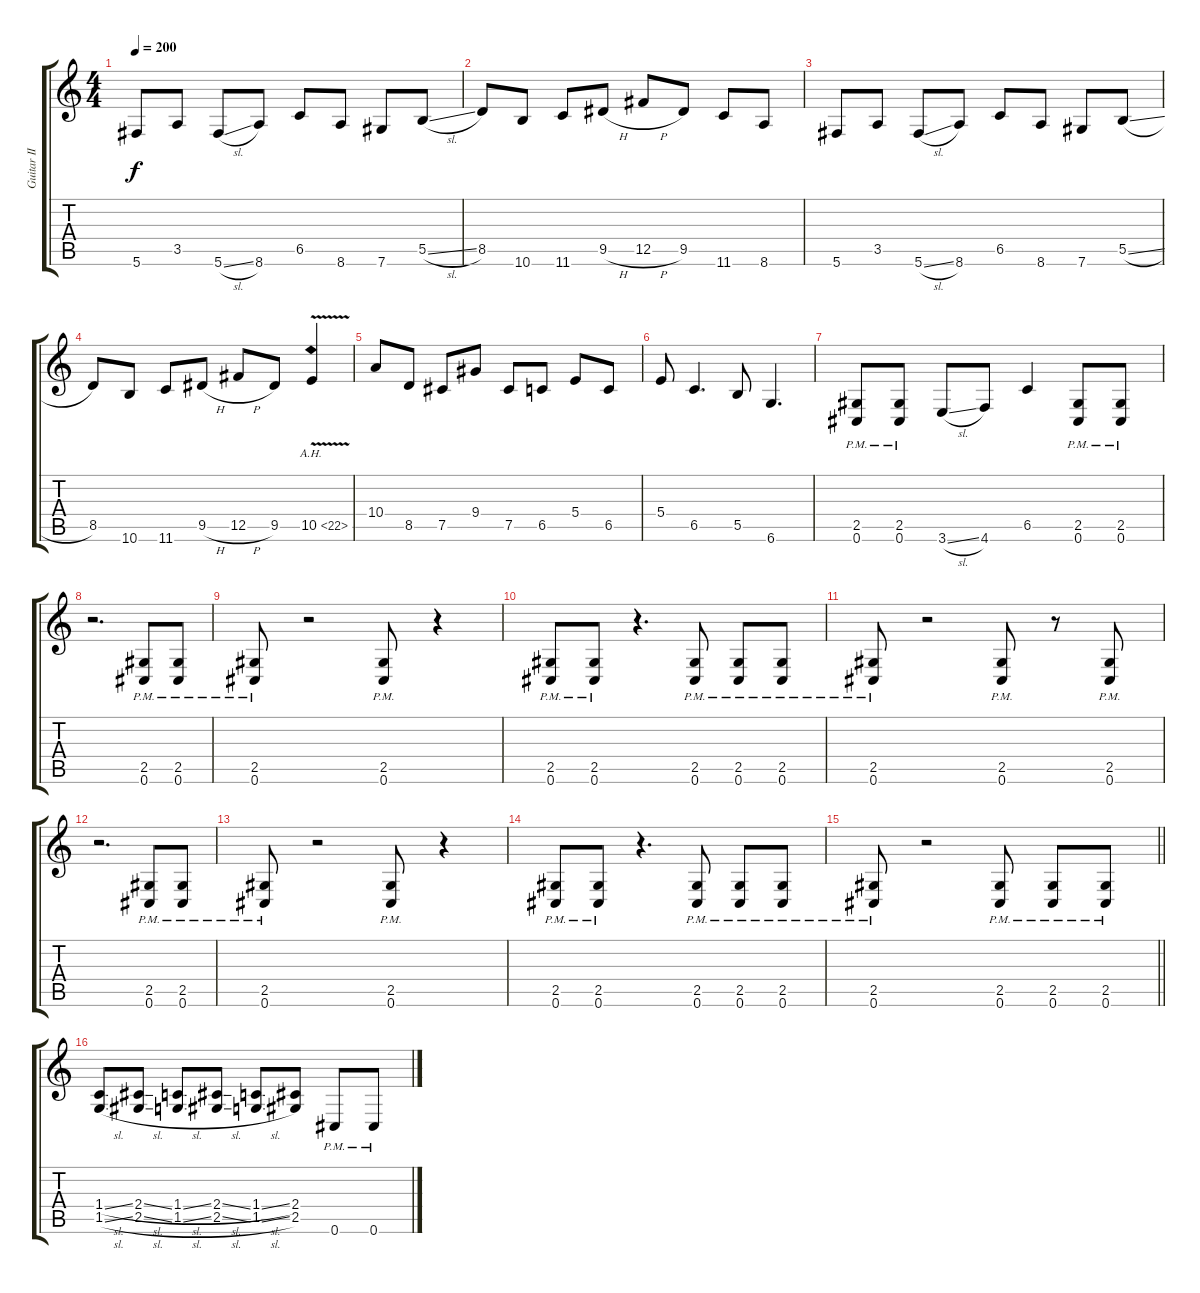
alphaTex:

\track ("Guitar II" "Guitar II") {instrument distortionguitar}
\staff {score tabs}
\tuning (Db4 Ab3 E3 B2 Gb2 Db2) {hide}
\ts (4 4)
\tempo 200
\clef g2
\ks c
5.6.8{dy f} 3.5.8 5.6{sl}.8 8.6.8 6.5.8 8.6.8 7.6.8 5.5{sl}.8 |
8.5.8 10.6.8 11.6.8 9.5{h}.8 12.5{h}.8 9.5.8 11.6.8 8.6.8 |
5.6.8 3.5.8 5.6{sl}.8 8.6.8 6.5.8 8.6.8 7.6.8 5.5{sl}.8 |
8.5.8 10.6.8 11.6.8 9.5{h}.8 12.5{h}.8 9.5.8 10.5{ah 12 v}.4{instrument guitarharmonics} |
10.4.8{instrument distortionguitar} 8.5.8 7.5.8 9.4.8 7.5.8 6.5.8 5.4.8 6.5.8 |
5.4.8 6.5.4{d} 5.5.8 6.6.4{d} |
(2.5{pm} 0.6{pm}).8 (2.5{pm} 0.6{pm}).8 3.6{sl}.8 4.6.8 6.5.4 (2.5{pm} 0.6{pm}).8 (2.5{pm} 0.6{pm}).8 |
r.2{d} (2.5{pm} 0.6{pm}).8 (2.5{pm} 0.6{pm}).8 |
(2.5{pm} 0.6{pm}).8 r.2 (2.5{pm} 0.6{pm}).8 r.4 |
(2.5{pm} 0.6{pm}).8 (2.5{pm} 0.6{pm}).8 r.4{d} (2.5{pm} 0.6{pm}).8 (2.5{pm} 0.6{pm}).8 (2.5{pm} 0.6{pm}).8 |
(2.5{pm} 0.6{pm}).8 r.2 (2.5{pm} 0.6{pm}).8 r.8 (2.5{pm} 0.6{pm}).8 |
r.2{d} (2.5{pm} 0.6{pm}).8 (2.5{pm} 0.6{pm}).8 |
(2.5{pm} 0.6{pm}).8 r.2 (2.5{pm} 0.6{pm}).8 r.4 |
(2.5{pm} 0.6{pm}).8 (2.5{pm} 0.6{pm}).8 r.4{d} (2.5{pm} 0.6{pm}).8 (2.5{pm} 0.6{pm}).8 (2.5{pm} 0.6{pm}).8 |
\barLineRight lightlight
(2.5{pm} 0.6{pm}).8 r.2 (2.5{pm} 0.6{pm}).8 (2.5{pm} 0.6{pm}).8 (2.5{pm} 0.6{pm}).8 |
(1.4{sl} 1.5{sl}).8 (2.4{sl} 2.5{sl}).8 (1.4{sl} 1.5{sl}).8 (2.4{sl} 2.5{sl}).8 (1.4{sl} 1.5{sl}).8 (2.4 2.5).8 0.6{pm}.8 0.6{pm}.8
